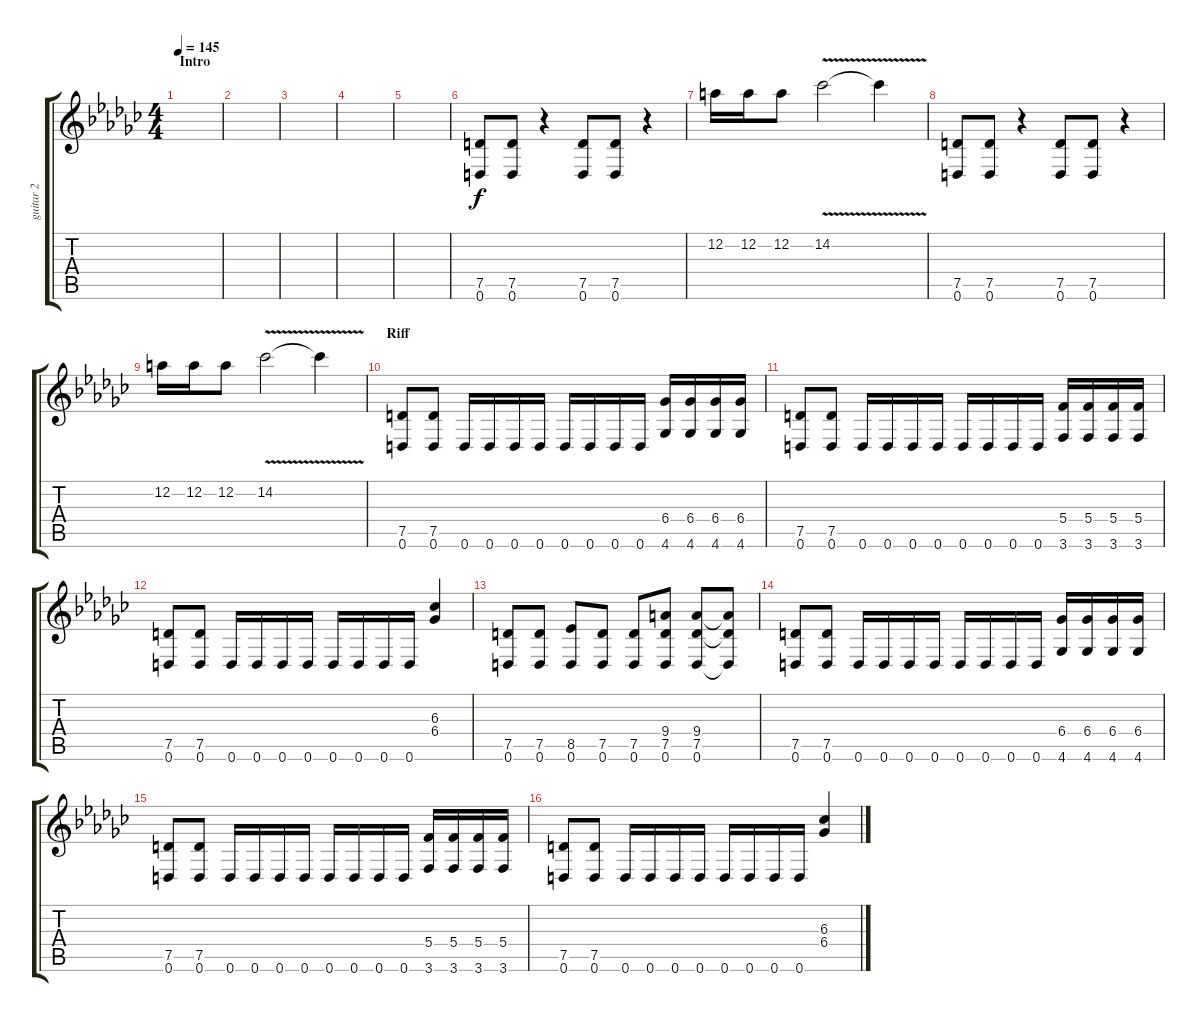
\track ("guitar 2" "guitar 2") {instrument distortionguitar}
\staff {score tabs}
\tuning (D4 A3 F3 C3 G2 D2) {hide}
\ts (4 4)
\section ("" "Intro")
\tempo 145
\clef g2
\ks gb
|
|
|
|
|
(7.5 0.6).8 (7.5 0.6).8 r.4 (7.5 0.6).8 (7.5 0.6).8 r.4 |
12.2.16 12.2.16 12.2.8 14.2{v}.2 14.2{t}.4 |
(7.5 0.6).8 (7.5 0.6).8 r.4 (7.5 0.6).8 (7.5 0.6).8 r.4 |
12.2.16 12.2.16 12.2.8 14.2{v}.2 14.2{t}.4 |
\section ("" "Riff")
(7.5 0.6).8 (7.5 0.6).8 0.6.16 0.6.16 0.6.16 0.6.16 0.6.16 0.6.16 0.6.16 0.6.16 (6.4 4.6).16 (6.4 4.6).16 (6.4 4.6).16 (6.4 4.6).16 |
(7.5 0.6).8 (7.5 0.6).8 0.6.16 0.6.16 0.6.16 0.6.16 0.6.16 0.6.16 0.6.16 0.6.16 (5.4 3.6).16 (5.4 3.6).16 (5.4 3.6).16 (5.4 3.6).16 |
(7.5 0.6).8 (7.5 0.6).8 0.6.16 0.6.16 0.6.16 0.6.16 0.6.16 0.6.16 0.6.16 0.6.16 (6.3 6.4).4 |
(7.5 0.6).8 (7.5 0.6).8 (8.5 0.6).8 (7.5 0.6).8 (7.5 0.6).8 (9.4 7.5 0.6).8 (9.4 7.5 0.6).8 (9.4{t} 7.5{t} 0.6{t}).8 |
(7.5 0.6).8 (7.5 0.6).8 0.6.16 0.6.16 0.6.16 0.6.16 0.6.16 0.6.16 0.6.16 0.6.16 (6.4 4.6).16 (6.4 4.6).16 (6.4 4.6).16 (6.4 4.6).16 |
(7.5 0.6).8 (7.5 0.6).8 0.6.16 0.6.16 0.6.16 0.6.16 0.6.16 0.6.16 0.6.16 0.6.16 (5.4 3.6).16 (5.4 3.6).16 (5.4 3.6).16 (5.4 3.6).16 |
(7.5 0.6).8 (7.5 0.6).8 0.6.16 0.6.16 0.6.16 0.6.16 0.6.16 0.6.16 0.6.16 0.6.16 (6.3 6.4).4
